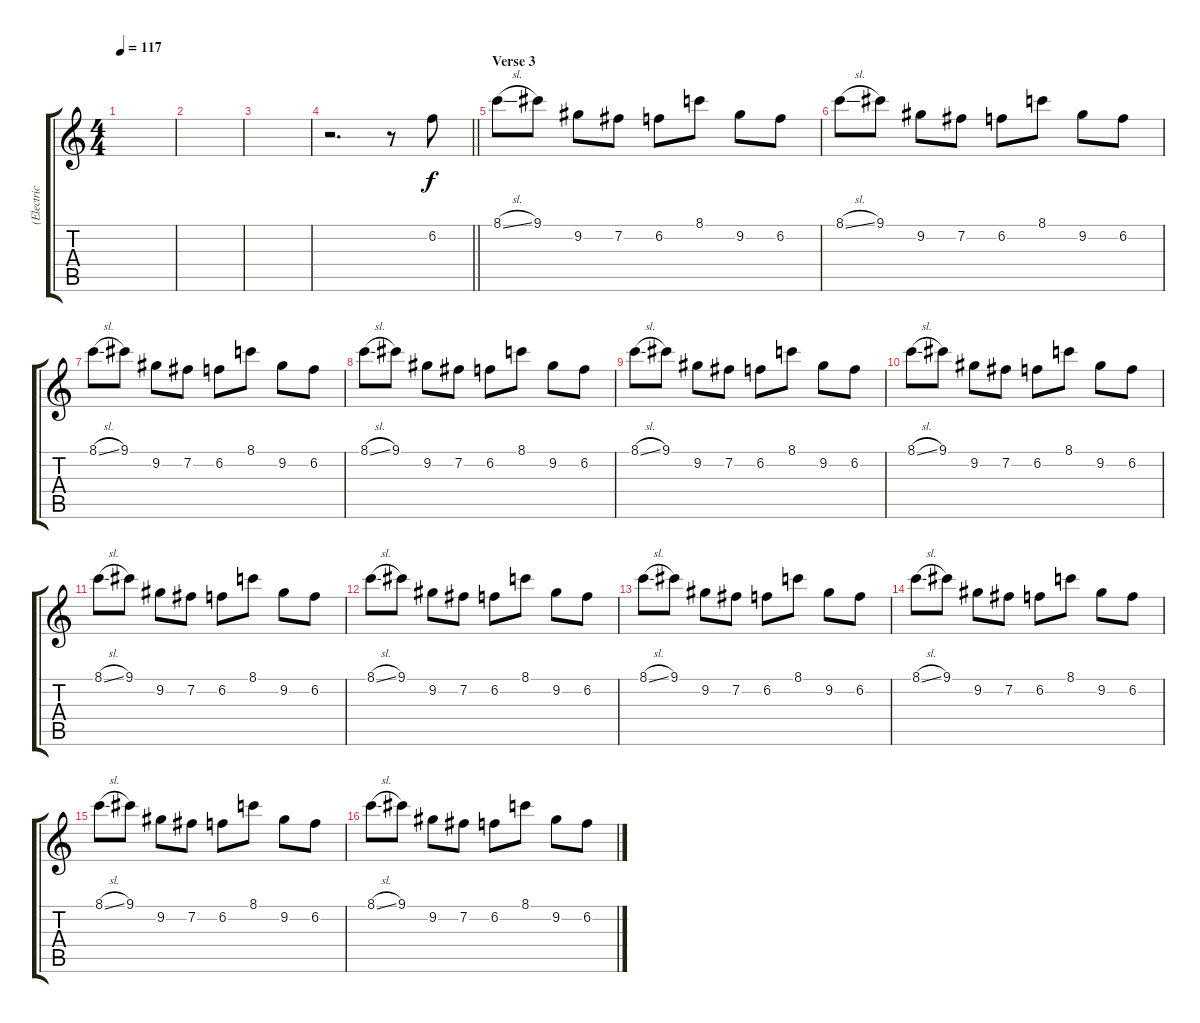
\track ("(Electric Guitar)" "(Electric ") {instrument electricguitarjazz}
\staff {score tabs}
\tuning (E4 B3 G3 D3 A2 E2) {hide}
\ts (4 4)
\tempo 117
\clef g2
\ks c
|
|
|
\barLineRight lightlight
r.2{d} r.8 6.2.8 |
\section ("" "Verse 3")
8.1{sl}.8 9.1.8 9.2.8 7.2.8 6.2.8 8.1.8 9.2.8 6.2.8 |
8.1{sl}.8 9.1.8 9.2.8 7.2.8 6.2.8 8.1.8 9.2.8 6.2.8 |
8.1{sl}.8 9.1.8 9.2.8 7.2.8 6.2.8 8.1.8 9.2.8 6.2.8 |
8.1{sl}.8 9.1.8 9.2.8 7.2.8 6.2.8 8.1.8 9.2.8 6.2.8 |
8.1{sl}.8 9.1.8 9.2.8 7.2.8 6.2.8 8.1.8 9.2.8 6.2.8 |
8.1{sl}.8 9.1.8 9.2.8 7.2.8 6.2.8 8.1.8 9.2.8 6.2.8 |
8.1{sl}.8 9.1.8 9.2.8 7.2.8 6.2.8 8.1.8 9.2.8 6.2.8 |
8.1{sl}.8 9.1.8 9.2.8 7.2.8 6.2.8 8.1.8 9.2.8 6.2.8 |
8.1{sl}.8 9.1.8 9.2.8 7.2.8 6.2.8 8.1.8 9.2.8 6.2.8 |
8.1{sl}.8 9.1.8 9.2.8 7.2.8 6.2.8 8.1.8 9.2.8 6.2.8 |
8.1{sl}.8 9.1.8 9.2.8 7.2.8 6.2.8 8.1.8 9.2.8 6.2.8 |
8.1{sl}.8 9.1.8 9.2.8 7.2.8 6.2.8 8.1.8 9.2.8 6.2.8
